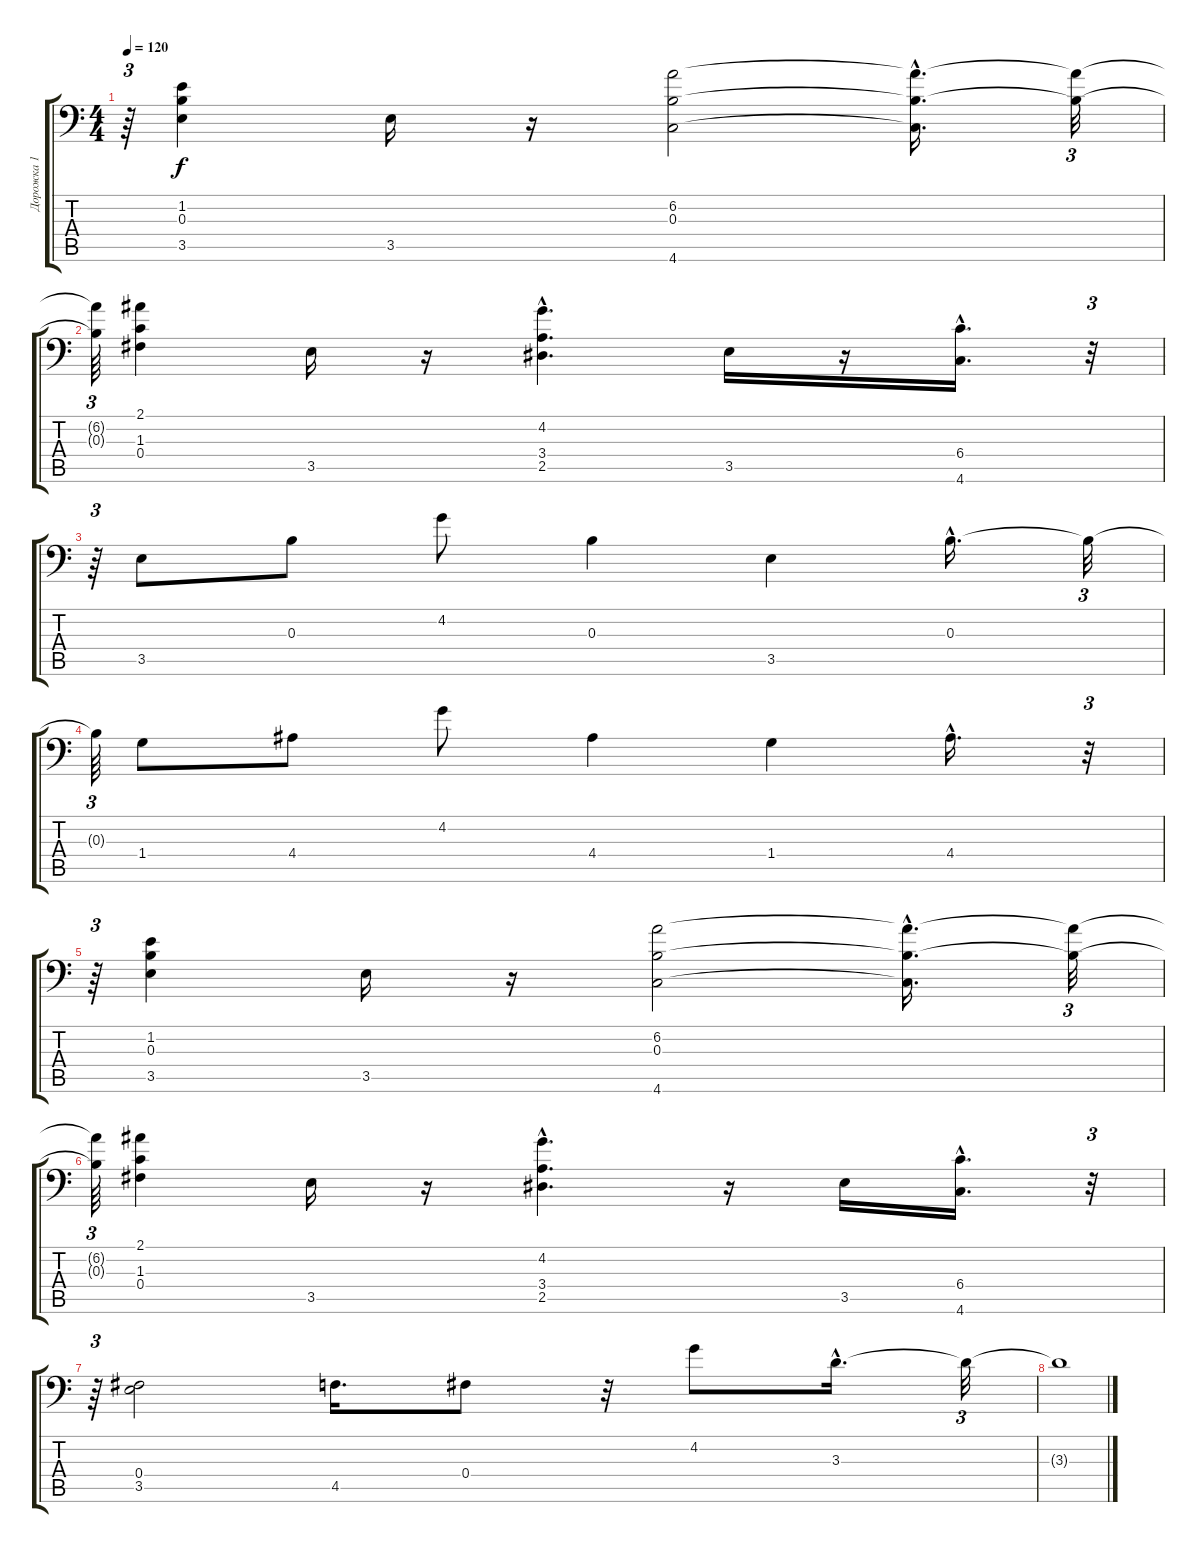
\track ("Дорожка 1" "Дорожка 1") {instrument distortionguitar}
\staff {score tabs}
\tuning (Ab3 Eb3 B2 Gb2 Db2 Ab1) {hide}
\ts (4 4)
\tempo 120
\clef f4
\ks c
r.64{tu (3 2) dy f} (1.2 0.3 3.5).4 3.5.16 r.16 (6.2 0.3 4.6).2 (6.2{hac t} 0.3{hac t} 4.6{hac t}).16{d} (6.2{t} 0.3{t}).32{tu (3 2)} |
(6.2{t} 0.3{t}).64{tu (3 2)} (2.1 1.3 0.4).4 3.5.16 r.16 (4.2{hac} 3.4{hac} 2.5{hac}).4{d} 3.5.16 r.16 (6.4{hac} 4.6{hac}).16{d} r.32{tu (3 2)} |
r.64{tu (3 2)} 3.5.8 0.3.8 4.2.8 0.3.4 3.5.4 0.3{hac}.16{d} 0.3{t}.32{tu (3 2)} |
0.3{t}.64{tu (3 2)} 1.4.8 4.4.8 4.2.8 4.4.4 1.4.4 4.4{hac}.16{d} r.32{tu (3 2)} |
r.64{tu (3 2)} (1.2 0.3 3.5).4 3.5.16 r.16 (6.2 0.3 4.6).2 (6.2{hac t} 0.3{hac t} 4.6{hac t}).16{d} (6.2{t} 0.3{t}).32{tu (3 2)} |
(6.2{t} 0.3{t}).64{tu (3 2)} (2.1 1.3 0.4).4 3.5.16 r.16 (4.2{hac} 3.4{hac} 2.5{hac}).4{d} r.16 3.5.16 (6.4{hac} 4.6{hac}).16{d} r.32{tu (3 2)} |
r.64{tu (3 2)} (0.4 3.5).2 4.5.16{d} 0.4.8 r.32 4.2.8 3.3{hac}.16{d} 3.3{t}.32{tu (3 2)} |
3.3{t}.1
